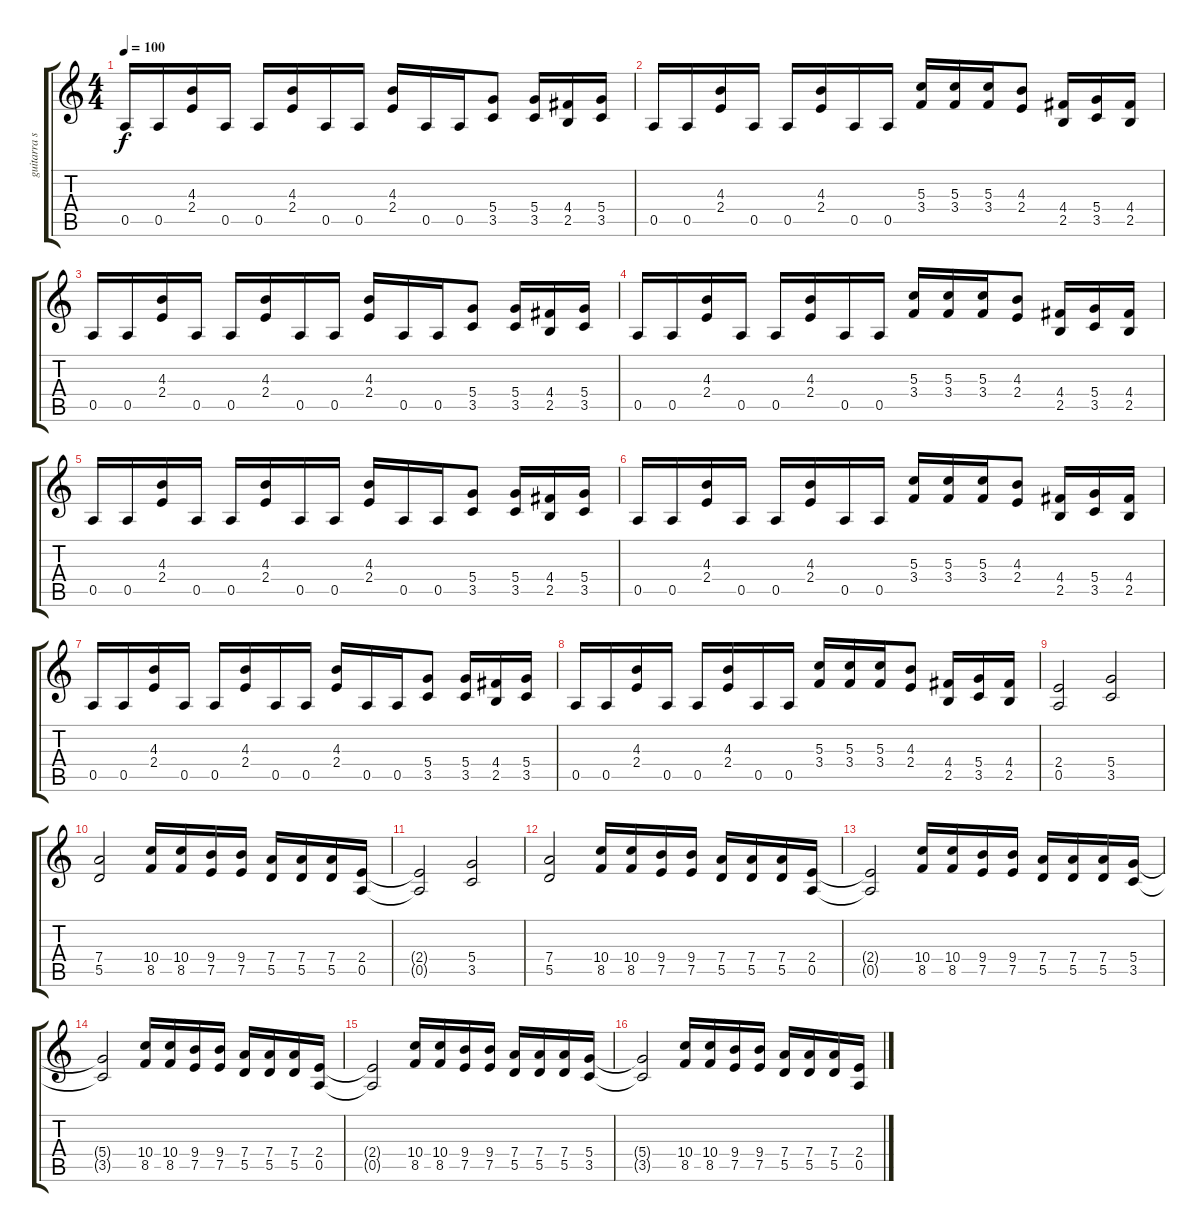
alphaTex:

\track ("guitarra solo" "guitarra s") {instrument distortionguitar}
\staff {score tabs}
\tuning (E4 B3 G3 D3 A2 E2) {hide}
\ts (4 4)
\tempo 100
\clef g2
\ks c
0.5{t}.16{dy f} 0.5.16 (4.3 2.4).16 0.5.16 0.5.16 (4.3 2.4).16 0.5.16 0.5.16 (4.3 2.4).16 0.5.16 0.5.16 (5.4 3.5).8 (5.4 3.5).16 (4.4 2.5).16 (5.4 3.5).16 |
0.5.16 0.5.16 (4.3 2.4).16 0.5.16 0.5.16 (4.3 2.4).16 0.5.16 0.5.16 (5.3 3.4).16 (5.3 3.4).16 (5.3 3.4).16 (4.3 2.4).8 (4.4 2.5).16 (5.4 3.5).16 (4.4 2.5).16 |
0.5.16 0.5.16 (4.3 2.4).16 0.5.16 0.5.16 (4.3 2.4).16 0.5.16 0.5.16 (4.3 2.4).16 0.5.16 0.5.16 (5.4 3.5).8 (5.4 3.5).16 (4.4 2.5).16 (5.4 3.5).16 |
0.5.16 0.5.16 (4.3 2.4).16 0.5.16 0.5.16 (4.3 2.4).16 0.5.16 0.5.16 (5.3 3.4).16 (5.3 3.4).16 (5.3 3.4).16 (4.3 2.4).8 (4.4 2.5).16 (5.4 3.5).16 (4.4 2.5).16 |
0.5.16 0.5.16 (4.3 2.4).16 0.5.16 0.5.16 (4.3 2.4).16 0.5.16 0.5.16 (4.3 2.4).16 0.5.16 0.5.16 (5.4 3.5).8 (5.4 3.5).16 (4.4 2.5).16 (5.4 3.5).16 |
0.5.16 0.5.16 (4.3 2.4).16 0.5.16 0.5.16 (4.3 2.4).16 0.5.16 0.5.16 (5.3 3.4).16 (5.3 3.4).16 (5.3 3.4).16 (4.3 2.4).8 (4.4 2.5).16 (5.4 3.5).16 (4.4 2.5).16 |
0.5.16 0.5.16 (4.3 2.4).16 0.5.16 0.5.16 (4.3 2.4).16 0.5.16 0.5.16 (4.3 2.4).16 0.5.16 0.5.16 (5.4 3.5).8 (5.4 3.5).16 (4.4 2.5).16 (5.4 3.5).16 |
0.5.16 0.5.16 (4.3 2.4).16 0.5.16 0.5.16 (4.3 2.4).16 0.5.16 0.5.16 (5.3 3.4).16 (5.3 3.4).16 (5.3 3.4).16 (4.3 2.4).8 (4.4 2.5).16 (5.4 3.5).16 (4.4 2.5).16 |
(2.4 0.5).2 (5.4 3.5).2 |
(7.4 5.5).2 (10.4 8.5).16 (10.4 8.5).16 (9.4 7.5).16 (9.4 7.5).16 (7.4 5.5).16 (7.4 5.5).16 (7.4 5.5).16 (2.4 0.5).16 |
(2.4{t} 0.5{t}).2 (5.4 3.5).2 |
(7.4 5.5).2 (10.4 8.5).16 (10.4 8.5).16 (9.4 7.5).16 (9.4 7.5).16 (7.4 5.5).16 (7.4 5.5).16 (7.4 5.5).16 (2.4 0.5).16 |
(2.4{t} 0.5{t}).2 (10.4 8.5).16 (10.4 8.5).16 (9.4 7.5).16 (9.4 7.5).16 (7.4 5.5).16 (7.4 5.5).16 (7.4 5.5).16 (5.4 3.5).16 |
(5.4{t} 3.5{t}).2 (10.4 8.5).16 (10.4 8.5).16 (9.4 7.5).16 (9.4 7.5).16 (7.4 5.5).16 (7.4 5.5).16 (7.4 5.5).16 (2.4 0.5).16 |
(2.4{t} 0.5{t}).2 (10.4 8.5).16 (10.4 8.5).16 (9.4 7.5).16 (9.4 7.5).16 (7.4 5.5).16 (7.4 5.5).16 (7.4 5.5).16 (5.4 3.5).16 |
(5.4{t} 3.5{t}).2 (10.4 8.5).16 (10.4 8.5).16 (9.4 7.5).16 (9.4 7.5).16 (7.4 5.5).16 (7.4 5.5).16 (7.4 5.5).16 (2.4 0.5).16
